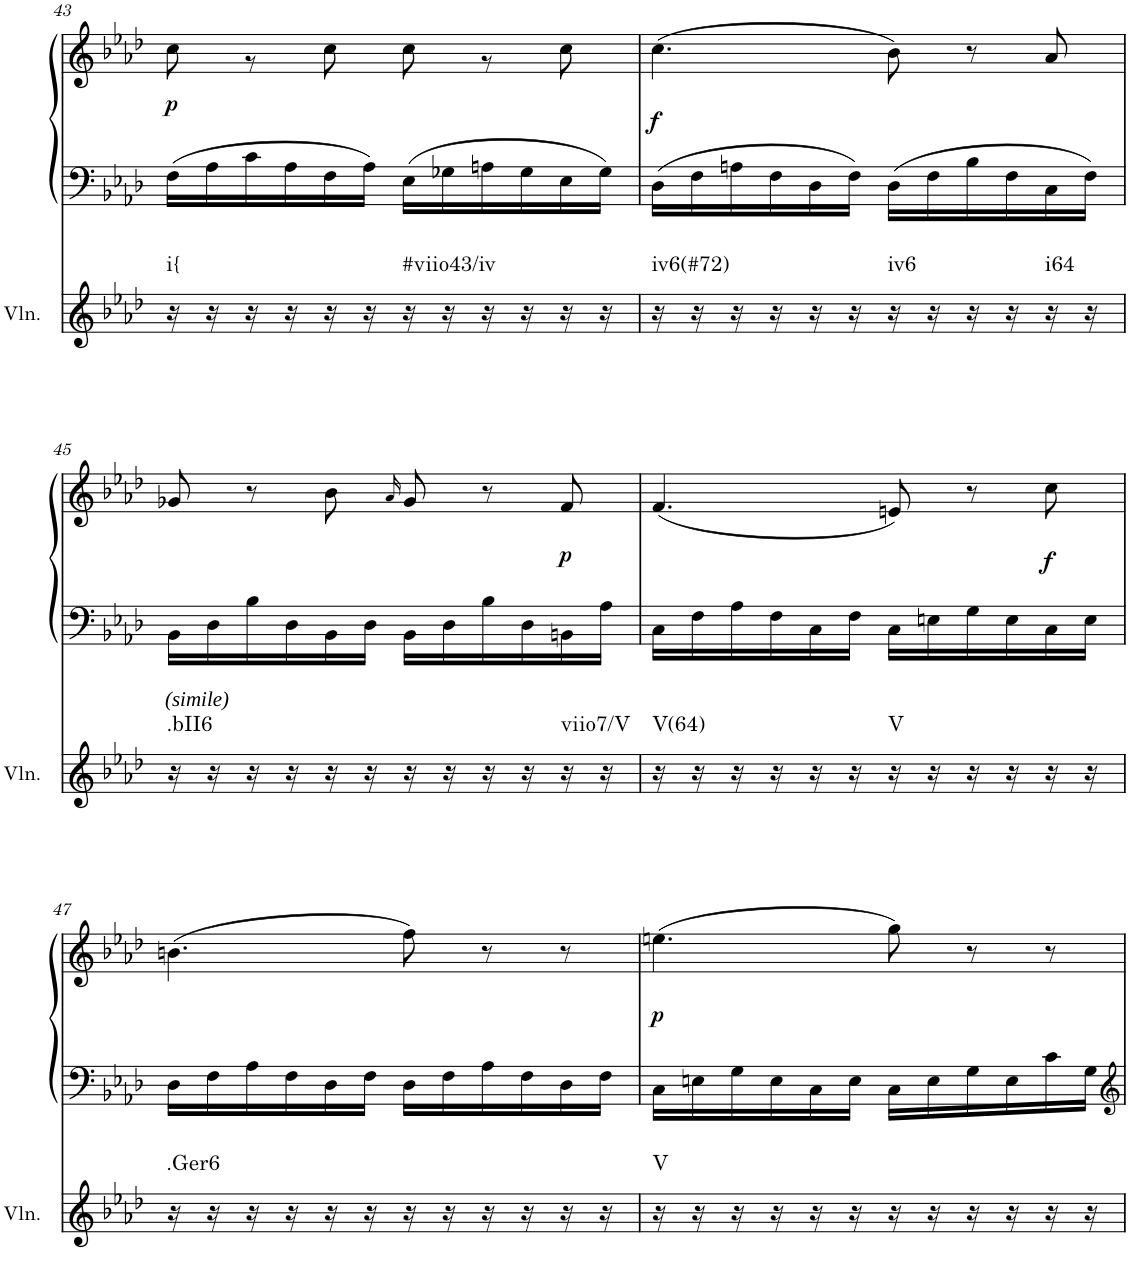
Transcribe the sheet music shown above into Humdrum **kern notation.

**kern	**harte	**kern	**kern	**dynam
*part2	*part2	*part1	*part1	*part1
*staff3	*	*staff2	*staff1	*staff1/2
*I"Violin	*	*I"Klavier linke Hand	*	*
*I'Vln.	*	*	*	*
!!LO:PB:g=z
*clefG2	*	*clefF4	*clefF4	*
*k[b-e-a-d-]	*	*k[b-e-a-d-]	*k[b-e-a-d-]	*
*M6/8	*	*M6/8	*M6/8	*
=43	=43	=43	=43	=43
*	*	*	*^	*
!	!LO:H:kt=i{	!	!	!	!LO:DY:b
16r	N	16F\LL	2.ryy	8cc\	p
16r	.	16A-\	.	.	.
16r	.	16c\	.	8r	.
16r	.	16A-\	.	.	.
16r	.	16F\	.	8cc\	.
16r	.	16A-\JJ	.	.	.
!	!LO:H:kt=#viio43/iv	!	!	!	!
16r	N	16E-\LL	.	8cc\	.
16r	.	16G-X\	.	.	.
16r	.	16An\	.	8r	.
16r	.	16G-\	.	.	.
16r	.	16E-\	.	8cc\	.
16r	.	16G-\JJ	.	.	.
*	*	*	*v	*v	*
=44	=44	=44	=44	=44
!	!LO:H:kt=iv6(#72)	!	!	!LO:DY:b
16r	N	16D-\LL	(4.cc\	f
16r	.	16F\	.	.
16r	.	16An\	.	.
16r	.	16F\	.	.
16r	.	16D-\	.	.
16r	.	16F\JJ	.	.
!	!LO:H:kt=iv6	!	!	!
16r	N	16D-\LL	8b-\)	.
16r	.	16F\	.	.
16r	.	16B-\	8r	.
16r	.	16F\	.	.
!	!LO:H:kt=i64	!	!	!
16r	N	16C\	8a-/	.
16r	.	16F\JJ	.	.
!!LO:LB:g=z
=45	=45	=45	=45	=45
!	!LO:H:kt=.bII6	!LO:TX:b:i:t=(simile)	!	!
16r	N	16BB-\LL	8g-X/	.
16r	.	16D-\	.	.
16r	.	16B-\	8r	.
16r	.	16D-\	.	.
16r	.	16BB-\	8b-\	.
16r	.	16D-\JJ	.	.
.	.	.	16qa-/	.
16r	.	16BB-\LL	8g-/	.
16r	.	16D-\	.	.
16r	.	16B-\	8r	.
16r	.	16D-\	.	.
!	!LO:H:kt=viio7/V	!	!	!LO:DY:b
16r	N	16BBn\	8f/	p
16r	.	16A-\JJ	.	.
=46	=46	=46	=46	=46
!	!LO:H:kt=V(64)	!	!	!
16r	N	16C\LL	(4.f/	.
16r	.	16F\	.	.
16r	.	16A-\	.	.
16r	.	16F\	.	.
16r	.	16C\	.	.
16r	.	16F\JJ	.	.
!	!LO:H:kt=V	!	!	!
16r	N	16C\LL	8en/)	.
16r	.	16En\	.	.
16r	.	16G\	8r	.
16r	.	16E\	.	.
!	!	!	!	!LO:DY:b
16r	.	16C\	8cc\	f
16r	.	16E\JJ	.	.
!!LO:LB:g=z
=47	=47	=47	=47	=47
!	!LO:H:kt=.Ger6	!	!	!
16r	N	16D-\LL	(4.bn\	.
16r	.	16F\	.	.
16r	.	16A-\	.	.
16r	.	16F\	.	.
16r	.	16D-\	.	.
16r	.	16F\JJ	.	.
16r	.	16D-\LL	8ff\)	.
16r	.	16F\	.	.
16r	.	16A-\	8r	.
16r	.	16F\	.	.
16r	.	16D-\	8r	.
16r	.	16F\JJ	.	.
=48	=48	=48	=48	=48
!	!LO:H:kt=V	!	!	!LO:DY:b
16r	N	16C\LL	(4.een\	p
16r	.	16En\	.	.
16r	.	16G\	.	.
16r	.	16E\	.	.
16r	.	16C\	.	.
16r	.	16E\JJ	.	.
16r	.	16C\LL	8gg\)	.
16r	.	16E\	.	.
16r	.	16G\	8r	.
16r	.	16E\	.	.
16r	.	16c\	8r	.
16r	.	16G\JJ	.	.
=	=	=	=	=
*-	*-	*-	*-	*-
